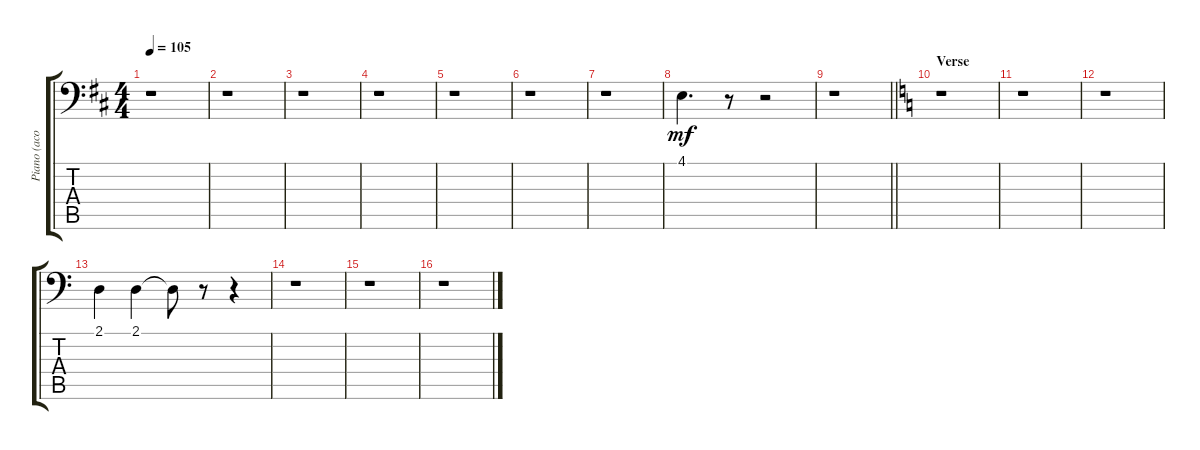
\track ("Piano (acous.) (aux.)" "Piano (aco") {instrument brightacousticpiano}
\staff {score tabs}
\tuning (C3 G2 D2 A1 E1 B0) {hide}
\ts (4 4)
\tempo 105
\clef f4
\ks bminor
r.1{dy mf instrument brightacousticpiano} |
r.1 |
r.1 |
r.1 |
r.1 |
r.1 |
r.1 |
4.1.4{d} r.8 r.2 |
\barLineRight lightlight
r.1 |
\section ("" "Verse")
\ks aminor
r.1 |
r.1 |
r.1 |
2.1.4 2.1.4 2.1{t}.8 r.8 r.4 |
r.1 |
r.1 |
r.1
